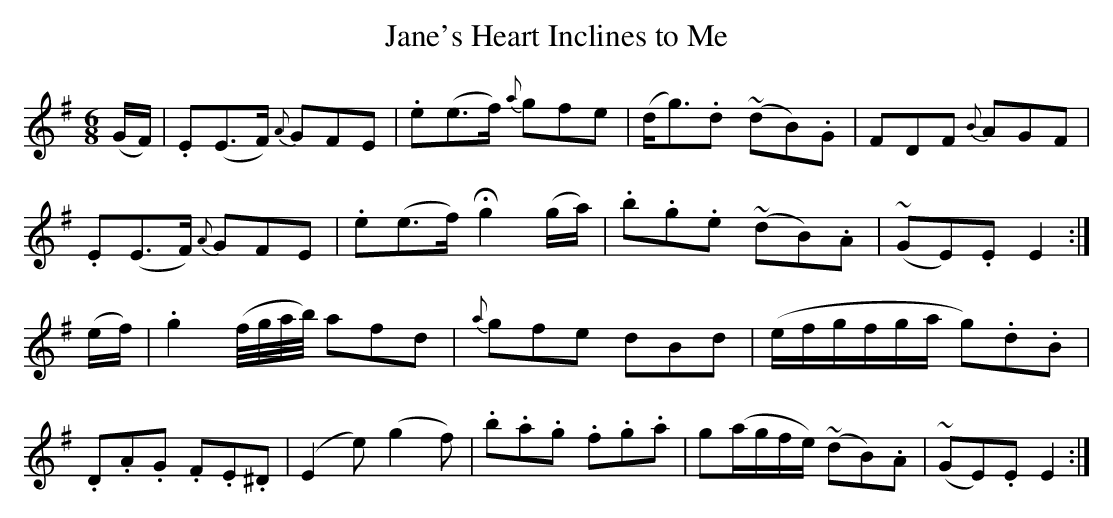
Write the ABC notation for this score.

X:1
T: Jane's Heart Inclines to Me
M: 6/8
L: 1/8
K: Em
(G/F/) | .E(E>F) {A}GFE | .e(e>f) {a}gfe | (d<g).d (~dB).G | FDF {B}AGF |
.E(E>F) {A}GFE | .e(e>f) Hg2 (g/a/) | .b.g.e (~dB).A | (~GE).E E2 :|
(e/f/) | .g2 (f/4g/4a/4b/4) afd | {a}gfe dBd | (e/f/g/f/g/a/ g).d.B |
.D.A.G .F.E.^D | (E2 e) (g2 f) | .b.a.g .f.g.a | g(a/g/f/e/) (~dB).A | (~GE).E E2 :|
